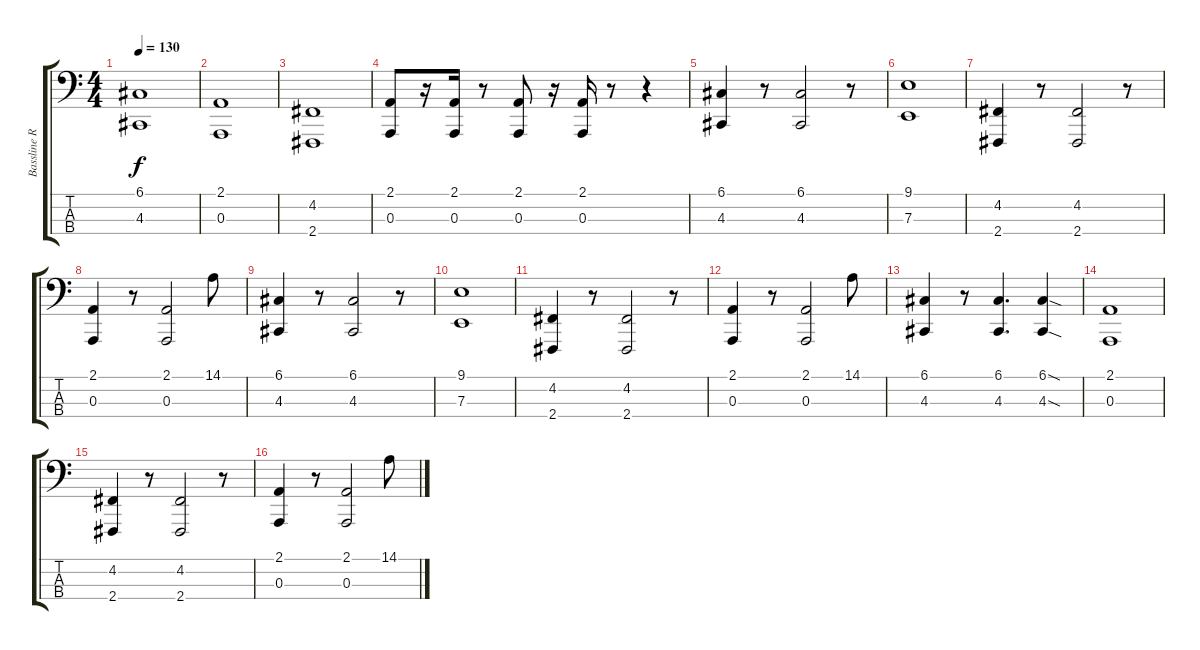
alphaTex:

\track ("Bassline Right Ch." "Bassline R") {instrument lead2sawtooth}
\staff {score tabs}
\tuning (G2 D2 A1 E1) {hide}
\ts (4 4)
\tempo 130
\clef f4
\ks c
(6.1 4.3).1{dy f} |
(2.1 0.3).1 |
(4.2 2.4).1 |
(2.1 0.3).8 r.16 (2.1 0.3).16 r.8 (2.1 0.3).8 r.16 (2.1 0.3).16 r.8 r.4 |
(6.1 4.3).4 r.8 (6.1 4.3).2 r.8 |
(9.1 7.3).1 |
(4.2 2.4).4 r.8 (4.2 2.4).2 r.8 |
(2.1 0.3).4 r.8 (2.1 0.3).2 14.1.8 |
(6.1 4.3).4 r.8 (6.1 4.3).2 r.8 |
(9.1 7.3).1 |
(4.2 2.4).4 r.8 (4.2 2.4).2 r.8 |
(2.1 0.3).4 r.8 (2.1 0.3).2 14.1.8 |
(6.1 4.3).4 r.8 (6.1 4.3).4{d} (6.1{sod} 4.3{sod}).4 |
(2.1 0.3).1 |
(4.2 2.4).4 r.8 (4.2 2.4).2 r.8 |
(2.1 0.3).4 r.8 (2.1 0.3).2 14.1.8
